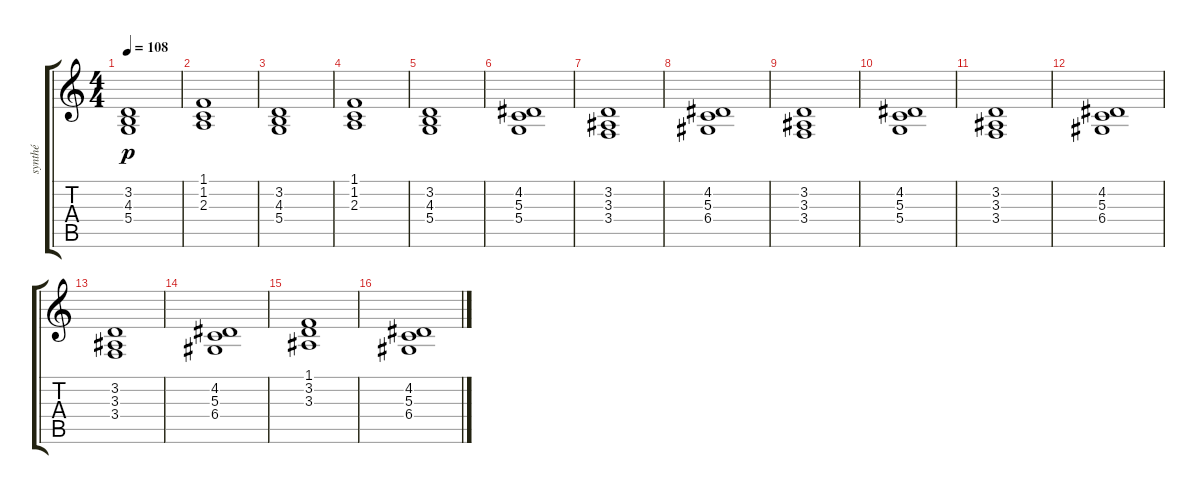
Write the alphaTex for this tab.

\track ("synthé" "synthé") {instrument synthstrings1}
\staff {score tabs}
\tuning (E4 B3 G3 D3 A2 E2) {hide}
\ts (4 4)
\tempo 108
\clef g2
\ks c
(3.2 4.3 5.4).1{dy p} |
(1.1 1.2 2.3).1 |
(3.2 4.3 5.4).1 |
(1.1 1.2 2.3).1 |
(3.2 4.3 5.4).1 |
(4.2 5.3 5.4).1 |
(3.2 3.3 3.4).1 |
(4.2 5.3 6.4).1 |
(3.2 3.3 3.4).1 |
(4.2 5.3 5.4).1 |
(3.2 3.3 3.4).1 |
(4.2 5.3 6.4).1 |
(3.2 3.3 3.4).1 |
(4.2 5.3 6.4).1 |
(1.1 3.2 3.3).1 |
(4.2 5.3 6.4).1
